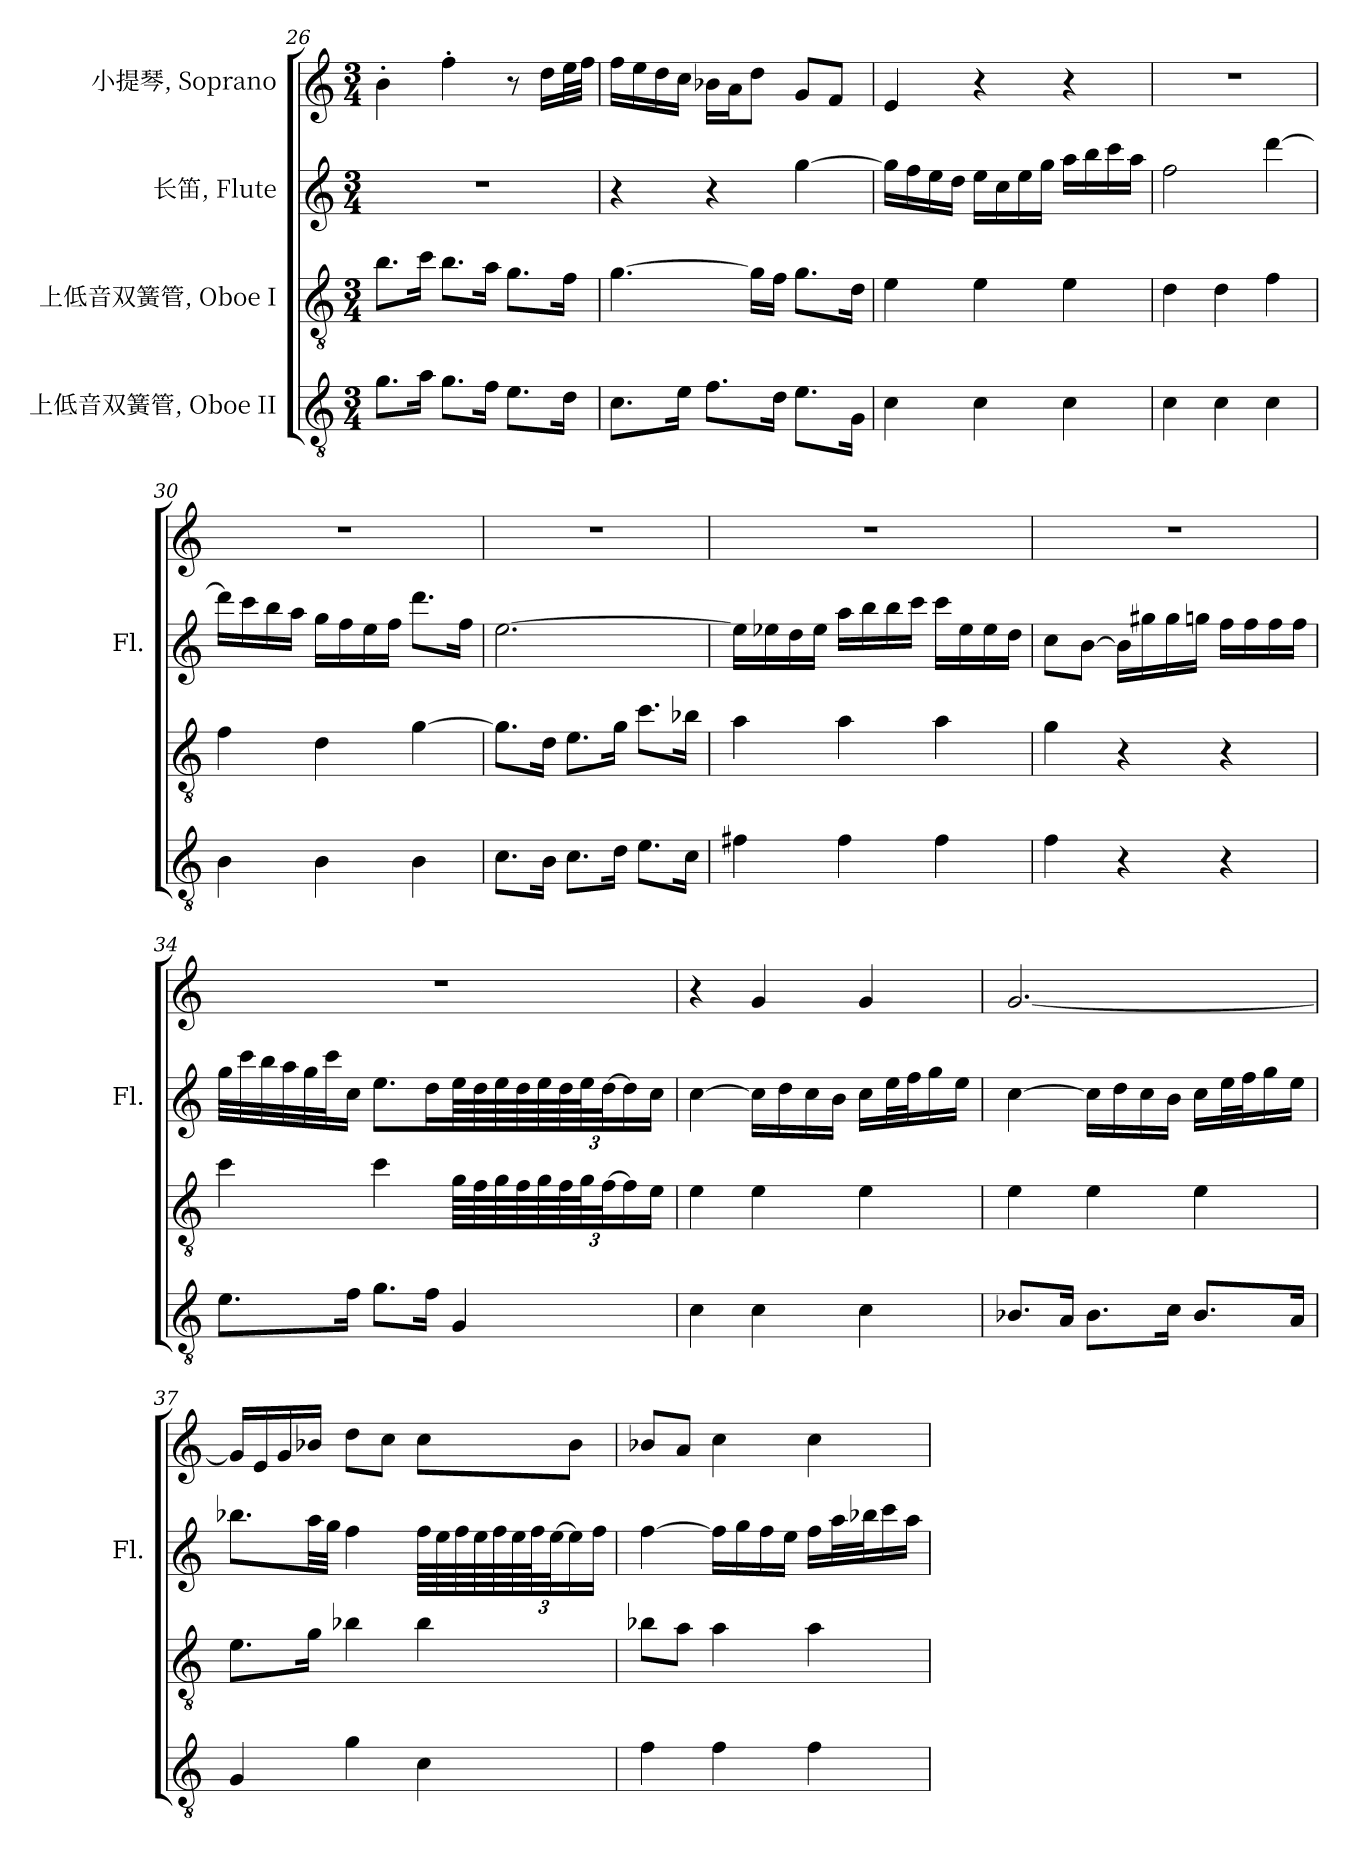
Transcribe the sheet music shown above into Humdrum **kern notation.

**kern	**kern	**kern	**kern
*part4	*part3	*part2	*part1
*staff4	*staff3	*staff2	*staff1
*I"上低音双簧管, Oboe II	*I"上低音双簧管, Oboe I	*I"长笛, Flute	*I"小提琴, Soprano
*	*	*I'Fl.	*
!!LO:PB:g=z
*clefGv2	*clefGv2	*clefG2	*clefG2
*k[]	*k[]	*k[]	*k[]
*M3/4	*M3/4	*M3/4	*M3/4
=26	=26	=26	=26
8.g\L	8.b\L	2.r	4b'\
16a\Jk	16cc\Jk	.	.
8.g\L	8.b\L	.	4ff'\
16f\Jk	16a\Jk	.	.
8.e\L	8.g\L	.	8r
.	.	.	16dd\LL
16d\Jk	16f\Jk	.	32ee\L
.	.	.	32ff\JJJ
=27	=27	=27	=27
8.c\L	[4.g\	4r	16ff\LL
.	.	.	16ee\
.	.	.	16dd\
16e\Jk	.	.	16cc\JJ
8.f\L	.	4r	16b-X\LL
.	.	.	16a\J
.	16g\LL]	.	8dd\J
16d\Jk	16f\JJ	.	.
8.e\L	8.g\L	[4gg\	8g/L
.	.	.	8f/J
16G\Jk	16d\Jk	.	.
=28	=28	=28	=28
4c\	4e\	16gg\LL]	4e/
.	.	16ff\	.
.	.	16ee\	.
.	.	16dd\JJ	.
4c\	4e\	16ee\LL	4r
.	.	16cc\	.
.	.	16ee\	.
.	.	16gg\JJ	.
4c\	4e\	16aa\LL	4r
.	.	16bb\	.
.	.	16ccc\	.
.	.	16aa\JJ	.
=29	=29	=29	=29
4c\	4d\	2ff\	2.r
4c\	4d\	.	.
4c\	4f\	[4ddd\	.
!!LO:LB:g=z
=30	=30	=30	=30
4B\	4f\	16ddd\LL]	2.r
.	.	16ccc\	.
.	.	16bb\	.
.	.	16aa\JJ	.
4B\	4d\	16gg\LL	.
.	.	16ff\	.
.	.	16ee\	.
.	.	16ff\JJ	.
4B\	[4g\	8.ddd\L	.
.	.	16ff\Jk	.
=31	=31	=31	=31
8.c\L	8.g\L]	[2.ee\	2.r
16B\Jk	16d\Jk	.	.
8.c\L	8.e\L	.	.
16d\Jk	16g\Jk	.	.
8.e\L	8.cc\L	.	.
16c\Jk	16b-X\Jk	.	.
=32	=32	=32	=32
4f#X\	4a\	16ee\LL]	2.r
.	.	16ee-X\	.
.	.	16dd\	.
.	.	16ee-\JJ	.
4f#\	4a\	16aa\LL	.
.	.	16bb\	.
.	.	16bb\	.
.	.	16ccc\JJ	.
4f#\	4a\	16ccc\LL	.
.	.	16ee-\	.
.	.	16ee-\	.
.	.	16dd\JJ	.
!!LO:LB:g=z
=33	=33	=33	=33
*	*	*	*MM61
4f\	4g\	8cc\L	2.r
.	.	[8b\J	.
4r	4r	16b\LL]	.
.	.	16gg#X\	.
.	.	16gg#\	.
.	.	16ggn\JJ	.
4r	4r	16ff\LL	.
.	.	16ff\	.
.	.	16ff\	.
.	.	16ff\JJ	.
=34	=34	=34	=34
8.e\L	4cc\	32gg\LLL	2.r
.	.	32ccc\	.
.	.	32bb\	.
.	.	32aa\	.
.	.	32gg\	.
.	.	32ccc\J	.
16f\Jk	.	16cc\JJ	.
8.g\L	4cc\	8.ee\L	.
16f\Jk	.	16dd\L	.
4G/	64g\LLLL	64ee\LL	.
.	64f\	64dd\	.
.	64g\	64ee\	.
.	64f\	64dd\	.
.	64g\	64ee\	.
.	64f\	64dd\	.
*	*Xbrackettup	*Xbrackettup	*
.	96g\J	96ee\J	.
.	[48f\J	[48dd\J	.
.	16f\]	16dd\]	.
.	16e\JJ	16cc\JJ	.
=35	=35	=35	=35
4c\	4e\	[4cc\	4r
4c\	4e\	16cc\LL]	4g/
.	.	16dd\	.
.	.	16cc\	.
.	.	16b\JJ	.
4c\	4e\	16cc\LL	4g/
.	.	32ee\L	.
.	.	32ff\J	.
.	.	16gg\	.
.	.	16ee\JJ	.
!!LO:PB:g=z
=36	=36	=36	=36
8.B-X/L	4e\	[4cc\	[2.g/
16A/Jk	.	.	.
8.B-\L	4e\	16cc\LL]	.
.	.	16dd\	.
.	.	16cc\	.
16c\Jk	.	16b\JJ	.
8.B-/L	4e\	16cc\LL	.
.	.	32ee\L	.
.	.	32ff\J	.
.	.	16gg\	.
16A/Jk	.	16ee\JJ	.
=37	=37	=37	=37
4G/	8.e\L	8.bb-X\L	16g/LL]
.	.	.	16e/
.	.	.	16g/
.	16g\Jk	32aa\LL	16b-X/JJ
.	.	32gg\JJJ	.
4g\	4b-X\	4ff\	8dd\L
.	.	.	8cc\J
4c\	4b-\	64ff\LLLL	8cc\L
.	.	64ee\	.
.	.	64ff\	.
.	.	64ee\	.
.	.	64ff\	.
.	.	64ee\	.
.	.	96ff\J	.
.	.	[48ee\J	.
.	.	16ee\]	8b-\J
.	.	16ff\JJ	.
=38	=38	=38	=38
4f\	8b-X\L	[4ff\	8b-X/L
.	8a\J	.	8a/J
4f\	4a\	16ff\LL]	4cc\
.	.	16gg\	.
.	.	16ff\	.
.	.	16ee\JJ	.
4f\	4a\	16ff\LL	4cc\
.	.	32aa\L	.
.	.	32bb-X\J	.
.	.	16ccc\	.
.	.	16aa\JJ	.
=	=	=	=
*-	*-	*-	*-
